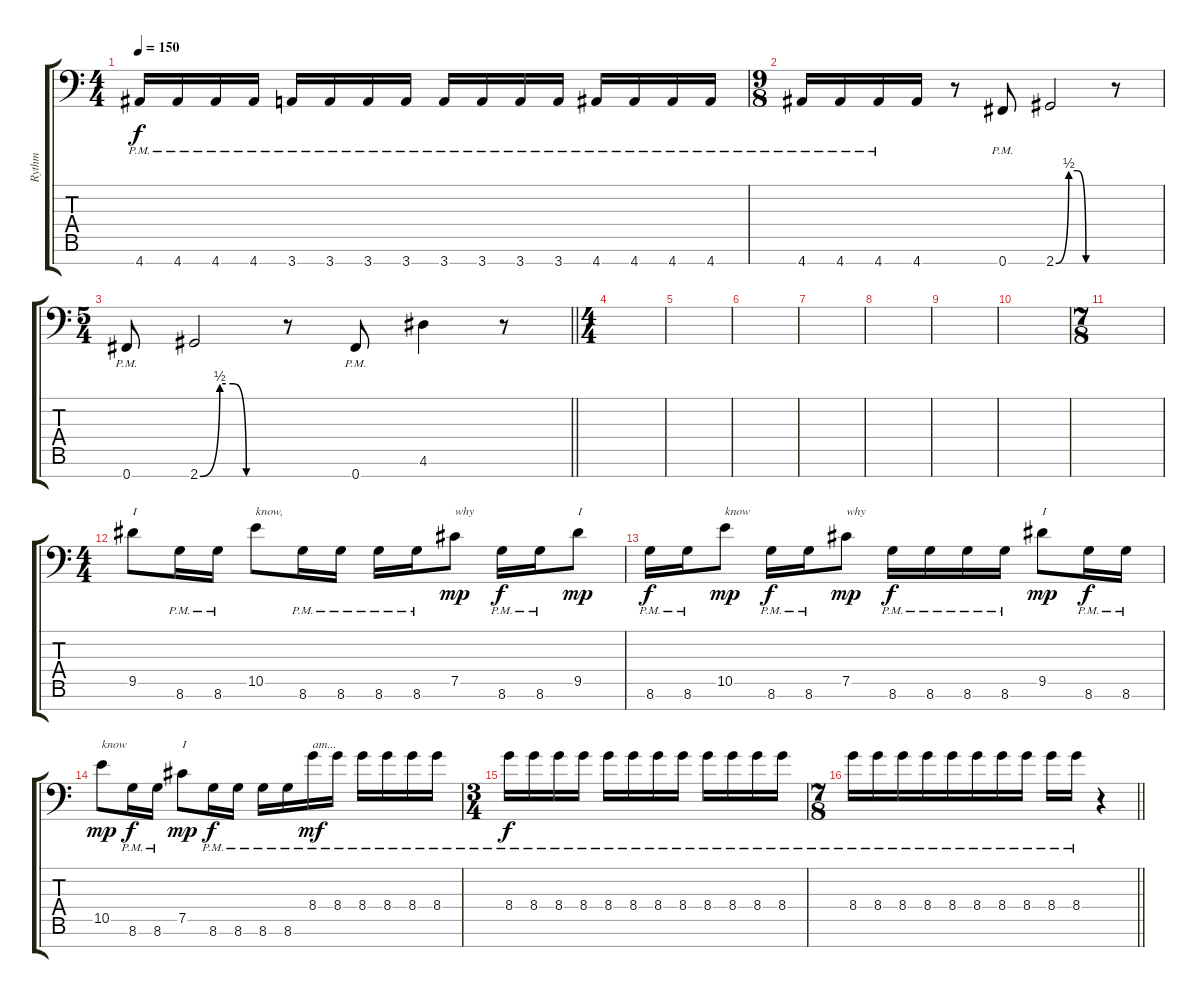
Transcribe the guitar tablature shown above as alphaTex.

\track ("Rythm" "Rythm") {instrument distortionguitar}
\staff {score tabs}
\tuning (Eb4 B3 Gb3 B2 Gb2 B1 Gb1) {hide}
\ts (4 4)
\tempo 150
\clef f4
\ks c
4.7{pm}.16{dy f} 4.7{pm}.16 4.7{pm}.16 4.7{pm}.16 3.7{pm}.16 3.7{pm}.16 3.7{pm}.16 3.7{pm}.16 3.7{pm}.16 3.7{pm}.16 3.7{pm}.16 3.7{pm}.16 4.7{pm}.16 4.7{pm}.16 4.7{pm}.16 4.7{pm}.16 |
\ts (9 8)
4.7{pm}.16 4.7{pm}.16 4.7{pm}.16 4.7.16 r.8 0.7{pm}.8 2.7{be (custom 0 0 15 2 25 2 35 0 60 0)}.2 r.8 |
\ts (5 4)
\barLineRight lightlight
0.7{pm}.8 2.7{be (custom 0 0 15 2 25 2 35 0 60 0)}.2 r.8 0.7{pm}.8 4.6.4 r.8 |
\ts (4 4)
|
|
|
|
|
|
|
\ts (7 8)
|
\ts (4 4)
9.5.8{txt "I"} 8.6{pm}.16 8.6{pm}.16 10.5.8{txt "know,"} 8.6{pm}.16 8.6{pm}.16 8.6{pm}.16 8.6{pm}.16 7.5.8{txt "why" dy mp} 8.6{pm}.16{dy f} 8.6{pm}.16 9.5.8{txt "I" dy mp} |
8.6{pm}.16{dy f} 8.6{pm}.16 10.5.8{txt "know" dy mp} 8.6{pm}.16{dy f} 8.6{pm}.16 7.5.8{txt "why" dy mp} 8.6{pm}.16{dy f} 8.6{pm}.16 8.6{pm}.16 8.6{pm}.16 9.5.8{txt "I" dy mp} 8.6{pm}.16{dy f} 8.6{pm}.16 |
10.5.8{txt "know" dy mp} 8.6{pm}.16{dy f} 8.6{pm}.16 7.5.8{txt "I" dy mp} 8.6{pm}.16{dy f} 8.6{pm}.16 8.6{pm}.16 8.6{pm}.16 8.4{pm}.16{txt "am..." dy mf} 8.4{pm}.16 8.4{pm}.16 8.4{pm}.16 8.4{pm}.16 8.4{pm}.16 |
\ts (3 4)
8.4{pm}.16{dy f} 8.4{pm}.16 8.4{pm}.16 8.4{pm}.16 8.4{pm}.16 8.4{pm}.16 8.4{pm}.16 8.4{pm}.16 8.4{pm}.16 8.4{pm}.16 8.4{pm}.16 8.4{pm}.16 |
\ts (7 8)
\barLineRight lightlight
8.4{pm}.16 8.4{pm}.16 8.4{pm}.16 8.4{pm}.16 8.4{pm}.16 8.4{pm}.16 8.4{pm}.16 8.4{pm}.16 8.4{pm}.16 8.4{pm}.16 r.4
